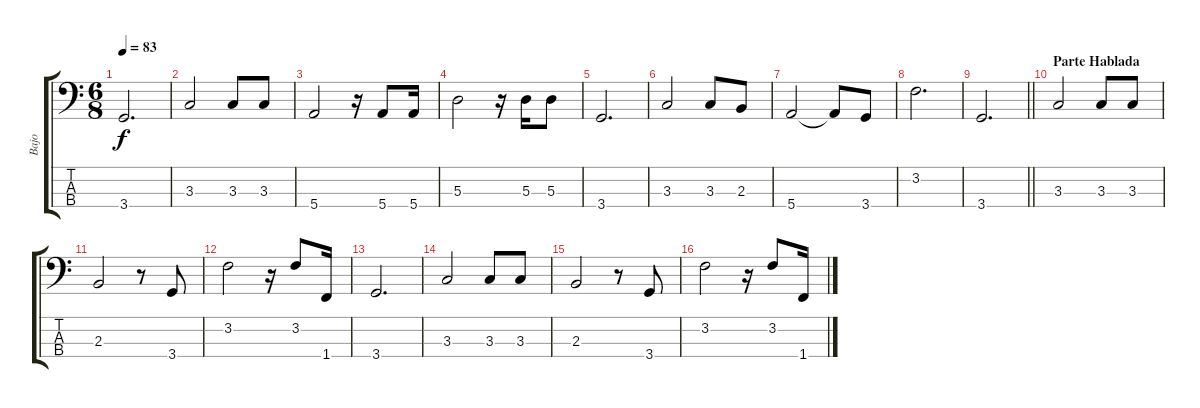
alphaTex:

\track ("Bajo" "Bajo") {instrument electricbassfinger}
\staff {score tabs}
\tuning (G2 D2 A1 E1) {hide}
\ts (6 8)
\tempo 83
\clef f4
\ks c
3.4.2{d dy f} |
3.3.2 3.3.8 3.3.8 |
5.4.2 r.16 5.4.8 5.4.16 |
5.3.2 r.16 5.3.16 5.3.8 |
3.4.2{d} |
3.3.2 3.3.8 2.3.8 |
5.4.2 5.4{t}.8 3.4.8 |
3.2.2{d} |
\barLineRight lightlight
3.4.2{d} |
\section ("" "Parte Hablada")
3.3.2 3.3.8 3.3.8 |
2.3.2 r.8 3.4.8 |
3.2.2 r.16 3.2.8 1.4.16 |
3.4.2{d} |
3.3.2 3.3.8 3.3.8 |
2.3.2 r.8 3.4.8 |
3.2.2 r.16 3.2.8 1.4.16
